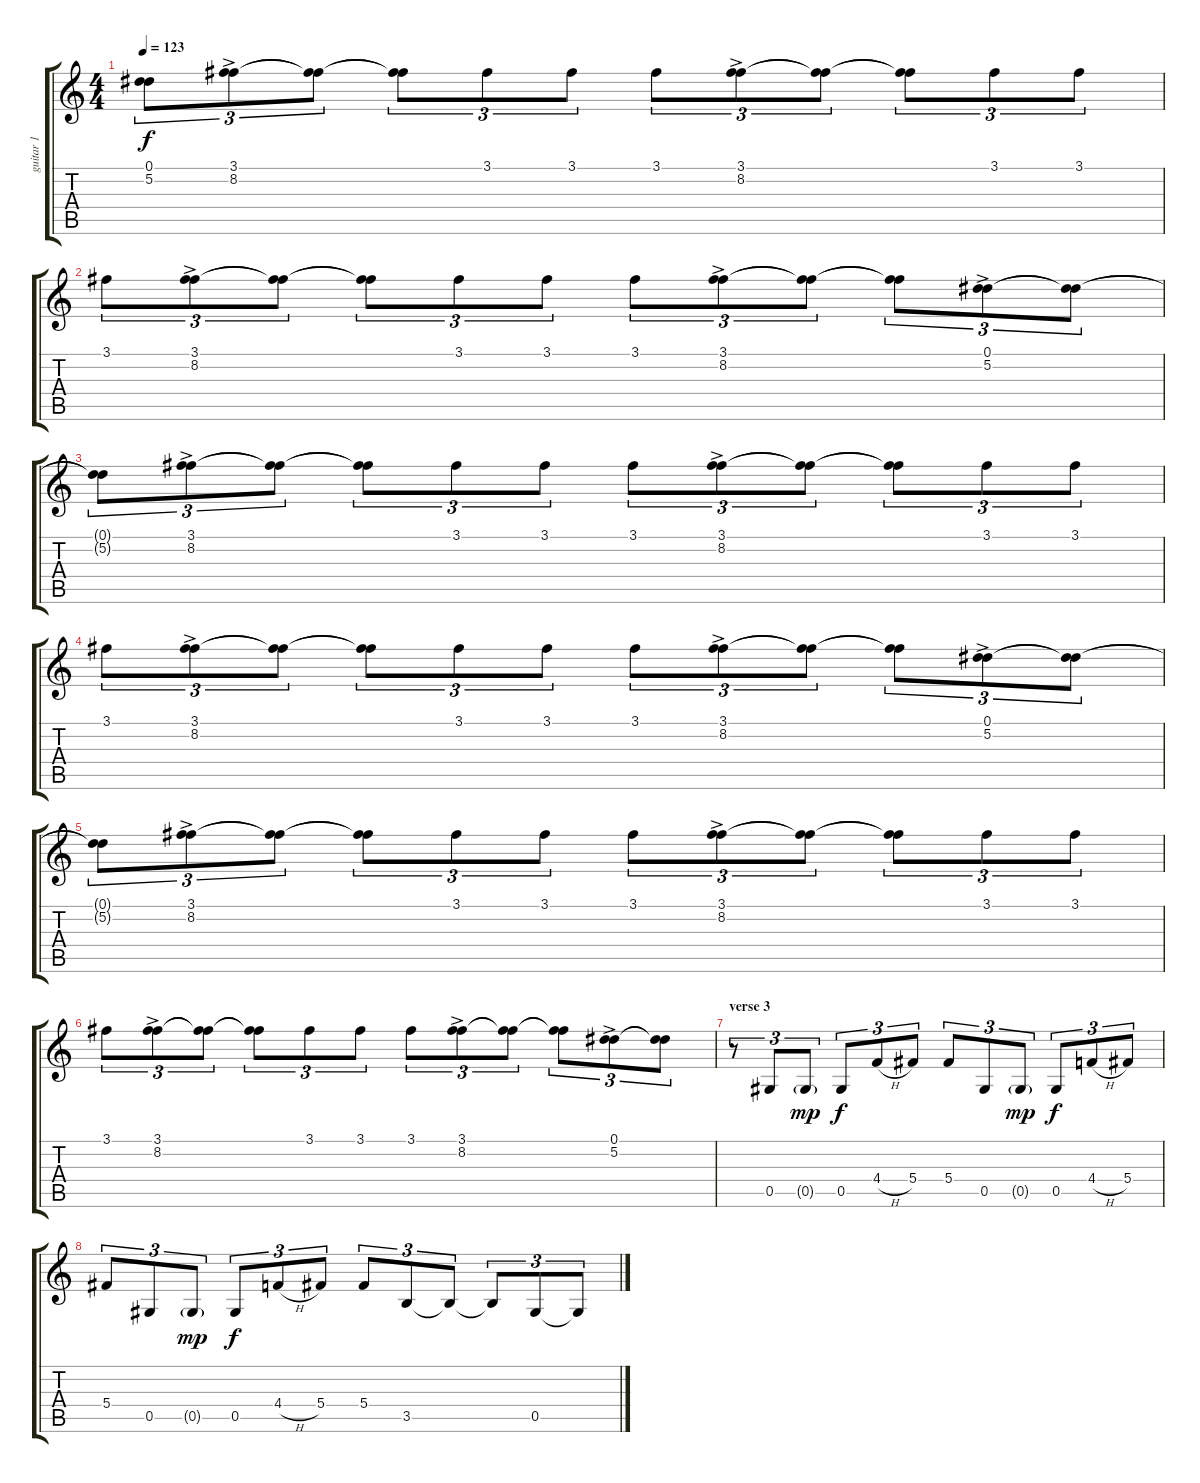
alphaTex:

\track ("guitar 1" "guitar 1") {instrument overdrivenguitar}
\staff {score tabs}
\tuning (Eb4 Bb3 Gb3 Db3 Ab2 Eb2) {hide}
\ts (4 4)
\tempo 123
\clef g2
\ks c
(0.1{t} 5.2{t}).8{tu (3 2) txt "" dy f} (3.1{ac} 8.2).8{tu (3 2) txt ""} (3.1{t} 8.2{t}).8{tu (3 2) txt ""} (3.1{t} 8.2{t}).8{tu (3 2) txt ""} 3.1.8{tu (3 2) txt ""} 3.1.8{tu (3 2) txt ""} 3.1.8{tu (3 2) txt ""} (3.1{ac} 8.2).8{tu (3 2) txt ""} (3.1{t} 8.2{t}).8{tu (3 2) txt ""} (3.1{t} 8.2{t}).8{tu (3 2) txt ""} 3.1.8{tu (3 2) txt ""} 3.1.8{tu (3 2) txt ""} |
3.1.8{tu (3 2) txt ""} (3.1{ac} 8.2).8{tu (3 2) txt ""} (3.1{t} 8.2{t}).8{tu (3 2) txt ""} (3.1{t} 8.2{t}).8{tu (3 2) txt ""} 3.1.8{tu (3 2) txt ""} 3.1.8{tu (3 2) txt ""} 3.1.8{tu (3 2) txt ""} (3.1{ac} 8.2).8{tu (3 2) txt ""} (3.1{t} 8.2{t}).8{tu (3 2) txt ""} (3.1{t} 8.2{t}).8{tu (3 2) txt ""} (0.1{ac} 5.2).8{tu (3 2) txt ""} (0.1{t} 5.2{t}).8{tu (3 2) txt ""} |
(0.1{t} 5.2{t}).8{tu (3 2) txt ""} (3.1{ac} 8.2).8{tu (3 2) txt ""} (3.1{t} 8.2{t}).8{tu (3 2) txt ""} (3.1{t} 8.2{t}).8{tu (3 2) txt ""} 3.1.8{tu (3 2) txt ""} 3.1.8{tu (3 2) txt ""} 3.1.8{tu (3 2) txt ""} (3.1{ac} 8.2).8{tu (3 2) txt ""} (3.1{t} 8.2{t}).8{tu (3 2) txt ""} (3.1{t} 8.2{t}).8{tu (3 2) txt ""} 3.1.8{tu (3 2) txt ""} 3.1.8{tu (3 2) txt ""} |
3.1.8{tu (3 2) txt ""} (3.1{ac} 8.2).8{tu (3 2) txt ""} (3.1{t} 8.2{t}).8{tu (3 2) txt ""} (3.1{t} 8.2{t}).8{tu (3 2) txt ""} 3.1.8{tu (3 2) txt ""} 3.1.8{tu (3 2) txt ""} 3.1.8{tu (3 2) txt ""} (3.1{ac} 8.2).8{tu (3 2) txt ""} (3.1{t} 8.2{t}).8{tu (3 2) txt ""} (3.1{t} 8.2{t}).8{tu (3 2) txt ""} (0.1{ac} 5.2).8{tu (3 2) txt ""} (0.1{t} 5.2{t}).8{tu (3 2) txt ""} |
(0.1{t} 5.2{t}).8{tu (3 2) txt ""} (3.1{ac} 8.2).8{tu (3 2) txt ""} (3.1{t} 8.2{t}).8{tu (3 2) txt ""} (3.1{t} 8.2{t}).8{tu (3 2) txt ""} 3.1.8{tu (3 2) txt ""} 3.1.8{tu (3 2) txt ""} 3.1.8{tu (3 2) txt ""} (3.1{ac} 8.2).8{tu (3 2) txt ""} (3.1{t} 8.2{t}).8{tu (3 2) txt ""} (3.1{t} 8.2{t}).8{tu (3 2) txt ""} 3.1.8{tu (3 2) txt ""} 3.1.8{tu (3 2) txt ""} |
3.1.8{tu (3 2) txt ""} (3.1{ac} 8.2).8{tu (3 2) txt ""} (3.1{t} 8.2{t}).8{tu (3 2) txt ""} (3.1{t} 8.2{t}).8{tu (3 2) txt ""} 3.1.8{tu (3 2) txt ""} 3.1.8{tu (3 2) txt ""} 3.1.8{tu (3 2) txt ""} (3.1{ac} 8.2).8{tu (3 2) txt ""} (3.1{t} 8.2{t}).8{tu (3 2) txt ""} (3.1{t} 8.2{t}).8{tu (3 2) txt ""} (0.1{ac} 5.2).8{tu (3 2) txt ""} (0.1{t} 5.2{t}).8{tu (3 2) txt ""} |
\section ("" "verse 3")
r.8{tu (3 2) txt ""} 0.5.8{tu (3 2) txt ""} 0.5{g}.8{tu (3 2) txt "" dy mp} 0.5.8{tu (3 2) txt "" dy f} 4.4{h}.8{tu (3 2) txt ""} 5.4.8{tu (3 2) txt ""} 5.4.8{tu (3 2) txt ""} 0.5.8{tu (3 2) txt ""} 0.5{g}.8{tu (3 2) txt "" dy mp} 0.5.8{tu (3 2) txt "" dy f} 4.4{h}.8{tu (3 2) txt ""} 5.4.8{tu (3 2) txt ""} |
5.4.8{tu (3 2) txt ""} 0.5.8{tu (3 2) txt ""} 0.5{g}.8{tu (3 2) txt "" dy mp} 0.5.8{tu (3 2) txt "" dy f} 4.4{h}.8{tu (3 2) txt ""} 5.4.8{tu (3 2) txt ""} 5.4.8{tu (3 2) txt ""} 3.5.8{tu (3 2) txt ""} 3.5{t}.8{tu (3 2) txt ""} 3.5{t}.8{tu (3 2) txt ""} 0.5.8{tu (3 2) txt ""} 0.5{t}.8{tu (3 2) txt ""}
